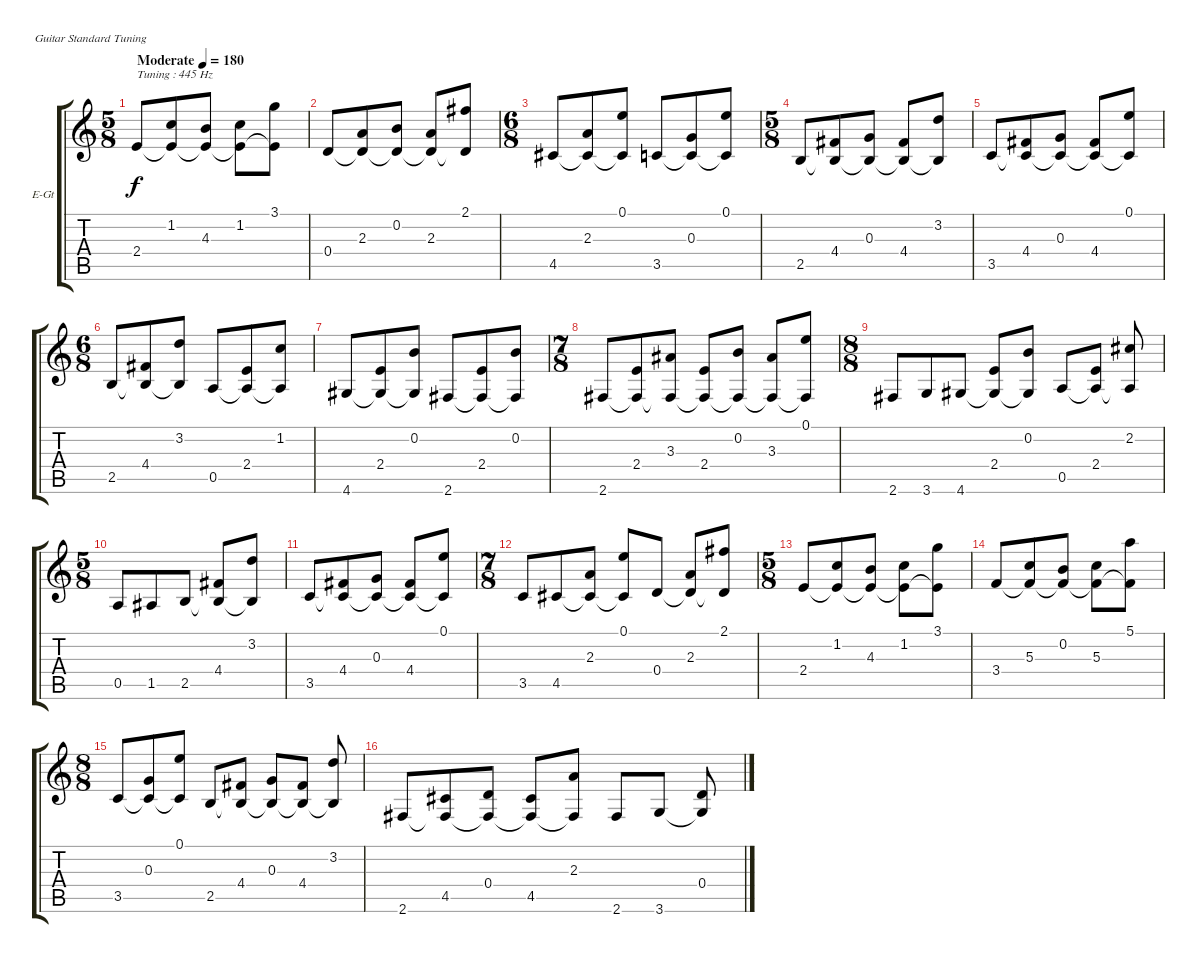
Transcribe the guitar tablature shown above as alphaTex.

\bracketExtendMode groupsimilarinstruments
\firstSystemTrackNameOrientation horizontal
\otherSystemsTrackNameOrientation horizontal
\track ("Al" "E-Gt") {instrument electricguitarclean}
\staff {score tabs}
\tuning (E4 B3 G3 D3 A2 E2)
\ts (5 8)
\beaming (8 3 2)
\tempo (180 "Moderate")
\clef g2
\scale
0.39527
\ks c
2.4.8{txt "Tuning : 445 Hz" dy f instrument electricguitarclean} (1.2 2.4{t}).8 (4.3 2.4{t}).8 (1.2 2.4{t}).8 (3.1 2.4{t}).8 |
\scale
0.209459 0.4.8 (2.3 0.4{t}).8 (0.2 0.4{t}).8 (2.3 0.4{t}).8 (2.1 0.4{t}).8 |
\ts (6 8)
\beaming (8 3 3)
\scale
0.39527 4.5.8 (2.3 4.5{t}).8 (0.1 4.5{t}).8 3.5.8 (0.3 3.5{t}).8 (0.1 3.5{t}).8 |
\ts (5 8)
\beaming (8 3 2)
\scale
0.39527 2.5.8 (4.4 2.5{t}).8 (0.3 2.5{t}).8 (4.4 2.5{t}).8 (3.2 2.5{t}).8 |
\scale
0.209459 3.5.8 (4.4 3.5{t}).8 (0.3 3.5{t}).8 (4.4 3.5{t}).8 (0.1 3.5{t}).8 |
\ts (6 8)
\beaming (8 3 3)
\scale
0.39527 2.5.8 (4.4 2.5{t}).8 (3.2 2.5{t}).8 0.5.8 (2.4 0.5{t}).8 (1.2 0.5{t}).8 |
\scale
0.209459 4.6.8 (2.4 4.6{t}).8 (0.2 4.6{t}).8 2.6.8 (2.4 2.6{t}).8 (0.2 2.6{t}).8 |
\ts (7 8)
\beaming (8 3 2 2)
\scale
0.39527 2.6.8 (2.4 2.6{t}).8 (3.3 2.6{t}).8 (2.4 2.6{t}).8 (0.2 2.6{t}).8 (3.3 2.6{t}).8 (0.1 2.6{t}).8 |
\ts (8 8)
\scale
0.39527 2.6.8 3.6.8 4.6.8 (2.4 4.6{t}).8 (0.2 4.6{t}).8 0.5.8 (2.4 0.5{t}).8 (2.2 0.5{t}).8 |
\ts (5 8)
\scale
0.39527 0.5.8 1.5.8 2.5.8 (4.4 2.5{t}).8 (3.2 2.5{t}).8 |
\scale
0.209459 3.5.8 (4.4 3.5{t}).8 (0.3 3.5{t}).8 (4.4 3.5{t}).8 (0.1 3.5{t}).8 |
\ts (7 8)
\scale
0.39527 3.5.8 4.5.8 (2.3 4.5{t}).8 (0.1 4.5{t}).8 0.4.8 (2.3 0.4{t}).8 (2.1 0.4{t}).8 |
\ts (5 8)
\scale
0.39527 2.4.8 (1.2 2.4{t}).8 (4.3 2.4{t}).8 (1.2 2.4{t}).8 (3.1 2.4{t}).8 |
\scale
0.209459 3.4.8 (5.3 3.4{t}).8 (0.2 3.4{t}).8 (5.3 3.4{t}).8 (5.1 3.4{t}).8 |
\ts (8 8)
\scale
0.39527 3.5.8 (0.3 3.5{t}).8 (0.1 3.5{t}).8 2.5.8 (4.4 2.5{t}).8 (0.3 2.5{t}).8 (4.4 2.5{t}).8 (3.2 2.5{t}).8 |
\scale
0.333333 2.6.8 (4.5 2.6{t}).8 (0.4 2.6{t}).8 (4.5 2.6{t}).8 (2.3 2.6{t}).8 2.6.8 3.6.8 (0.4 3.6{t}).8
